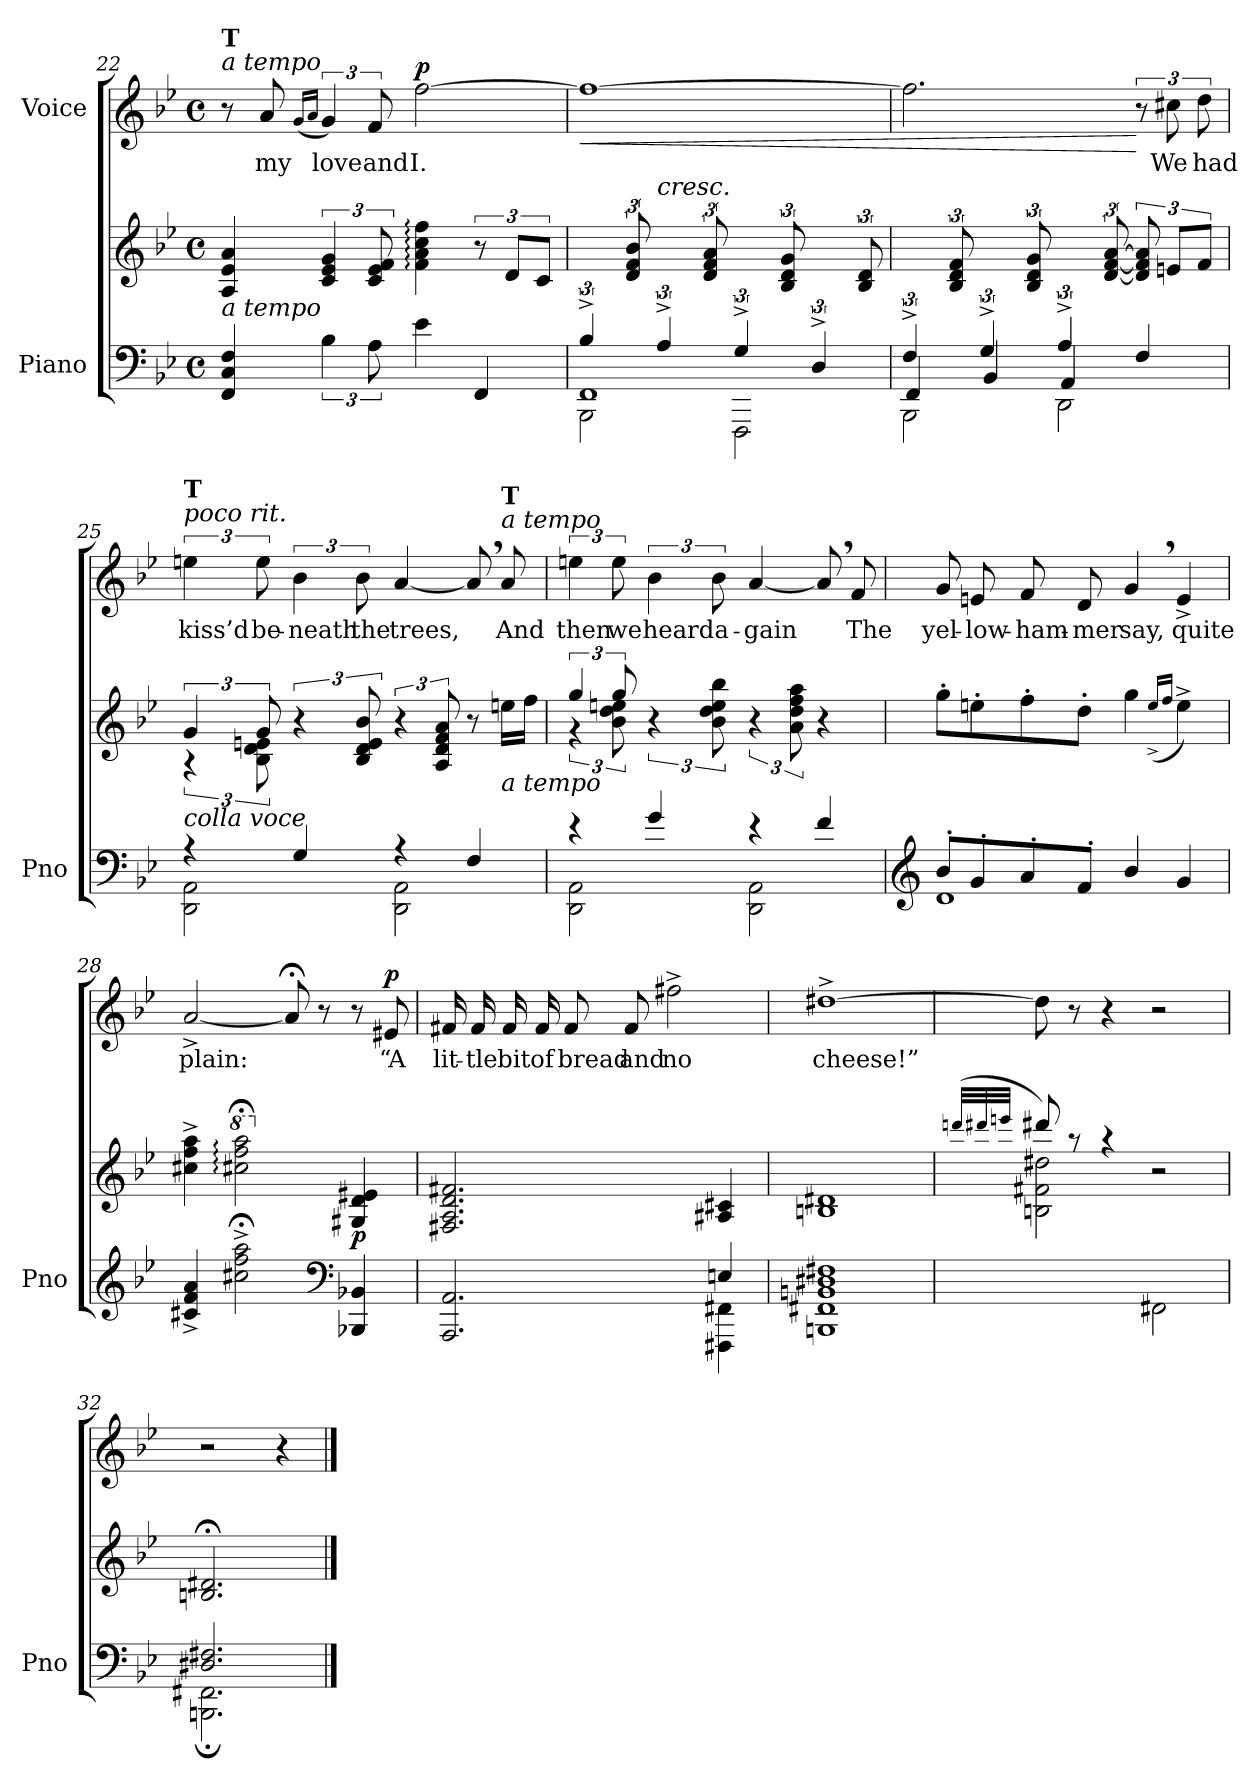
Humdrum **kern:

**kern	**kern	**dynam	**kern	**text	**dynam
*part2	*part2	*part2	*part1	*part1	*part1
*staff3	*staff2	*staff2/3	*staff1	*staff1	*staff1
*I"Piano	*	*	*I"Voice	*	*
*I'Pno	*	*	*	*	*
*clefF4	*clefG2	*	*clefG2	*	*
*k[b-e-]	*k[b-e-]	*	*k[b-e-]	*	*
*M4/4	*M4/4	*	*M4/4	*	*
*met(c)	*met(c)	*	*met(c)	*	*
=22	=22	=22	=22	=22	=22
!	!	!	!LO:TX:a:i:t=a tempo	!	!
!	!	!	!LO:TX:a:B:t=T	!	!
!LO:TX:a:i:t=a tempo	!	!	!	!	!
4FF/ 4C/ 4F/	4A/ 4e-/ 4a/	.	8r	.	.
!	!	!	!	!LO:LY:b	!
.	.	.	8a/	my	.
.	.	.	(<16qg/LL	.	.
.	.	.	16qa/JJ	.	.
!	!	!	!	!LO:LY:b	!
6B-\	6c/ 6e-/ 6g/	.	6g/)	love	.
!	!	!	!	!LO:LY:b	!
12A\	12c/ 12e-/ 12f/	.	12f/	and	.
!	!	!	!	!LO:LY:b	!LO:DY:a
4e-\	4f\: 4a\: 4cc\: 4ff\:	.	[2ff\	I.	p
4FF/	12r	.	.	.	.
.	12d/L	.	.	.	.
.	12c/J	.	.	.	.
!!LO:LB:g=z
=23	=23	=23	=23	=23	=23
*^	*	*	*	*	*
*	*^	*	*	*	*	*
!	!	!	!	!	!	!	!LO:HP:b
(<6B-^/	1FF	2BBB-\	6ryy	.	1ff_	.	<
12ryy	.	.	12d/ 12f/ 12b-/)	.	.	.	.
!	!	!	!LO:TX:a:i:t=cresc.	!	!	!	!
(<6A^/	.	.	6ryy	.	.	.	.
12ryy	.	.	12d/ 12f/ 12a/)	.	.	.	.
(<6G^/	.	2FFF\	6ryy	.	.	.	.
12ryy	.	.	12B-/ 12d/ 12g/)	.	.	.	.
(<6D^/	.	.	6ryy	.	.	.	.
12ryy	.	.	12B-/ 12d/)	.	.	.	.
=24	=24	=24	=24	=24	=24	=24	=24
(<6F^/	4FF/	2BBB-\	6ryy	.	2.ff\]	.	.
12ryy	.	.	12B-/ 12d/ 12f/)	.	.	.	.
(<6G^/	4BB-/	.	6ryy	.	.	.	.
12ryy	.	.	12B-/ 12d/ 12g/)	.	.	.	.
(<6A^/	4AA/	2DD\	6ryy	.	.	.	.
3ryy	.	.	[12d/ [12f/ [12a/)	.	.	.	.
.	4F/	.	12d/] 12f/] 12a/]	.	12r	.	[
!	!	!	!	!	!	!LO:LY:b	!
.	.	.	12en/L	.	12cc#X\	We	.
!	!	!	!	!	!	!LO:LY:b	!
.	.	.	12f/J	.	12dd\	had	.
*	*v	*v	*	*	*	*	*
!!LO:PB:g=z
=25	=25	=25	=25	=25	=25	=25
*	*	*^	*	*	*	*
!	!	!	!	!	!LO:TX:a:i:t=poco rit.	!	!
!	!	!	!	!	!LO:TX:a:B:t=T	!	!
!LO:TX:a:i:t=colla voce	!	!	!	!	!	!	!
!	!	!	!	!	!	!LO:LY:b	!
4r	2DD\ 2AA\	6g/	6r	.	6een\	kiss’d	.
!	!	!	!	!	!	!LO:LY:b	!
.	.	12g/	12B-\ 12d\ 12en\	.	12ee\	be-	.
!	!	!	!	!	!	!LO:LY:b	!
4G/	.	6r	2.ryy	.	6b-\	-neath	.
!	!	!	!	!	!	!LO:LY:b	!
.	.	12B-/ 12d/ 12e/ 12b-/	.	.	12b-\	the	.
!	!	!	!	!	!	!LO:LY:b	!
4r	2DD\ 2AA\	6r	.	.	[4a/	trees,	.
.	.	12A/ 12d/ 12f/ 12a/	.	.	.	.	.
4F/	.	8r	.	.	8a,/]	.	.
!	!	!	!	!	!LO:TX:a:i:t=a tempo	!	!
!	!	!	!	!	!LO:TX:a:B:t=T	!	!
!	!	!LO:TX:b:i:t=a tempo	!	!	!	!	!
!	!	!	!	!	!	!LO:LY:b	!
.	.	16een\LL	.	.	8a/	And	.
.	.	16ff\JJ	.	.	.	.	.
=26	=26	=26	=26	=26	=26	=26	=26
!	!	!	!	!	!	!LO:LY:b	!
4r	2DD\ 2AA\	6gg/	6r	.	6een\	then	.
!	!	!	!	!	!	!LO:LY:b	!
.	.	12gg/	12b-\ 12dd\ 12een\	.	12ee\	we	.
!	!	!	!	!	!	!LO:LY:b	!
4g/	.	6r	2.ryy	.	6b-\	heard	.
!	!	!	!	!	!	!LO:LY:b	!
.	.	12b-\ 12dd\ 12ee\ 12bb-\	.	.	12b-\	a-	.
!	!	!	!	!	!	!LO:LY:b	!
4r	2DD\ 2AA\	6r	.	.	[4a/	-gain	.
.	.	12a\ 12dd\ 12ff\ 12aa\	.	.	.	.	.
4f/	.	4r	.	.	8a,/]	.	.
!	!	!	!	!	!	!LO:LY:b	!
.	.	.	.	.	8f/	The	.
*	*	*v	*v	*	*	*	*
!!LO:LB:g=z
=27	=27	=27	=27	=27	=27	=27
*clefG2	*	*	*	*	*	*
!	!	!	!	!	!LO:LY:b	!
8b-'/L	1d	8gg'\L	.	8g/	yel-	.
!	!	!	!	!	!LO:LY:b	!
8g'/	.	8een'\	.	8en/	-low-	.
!	!	!	!	!	!LO:LY:b	!
8a'/	.	8ff'\	.	8f/	-ham-	.
!	!	!	!	!	!LO:LY:b	!
8f'/J	.	8dd'\J	.	8d/	-mer	.
!	!	!	!	!	!LO:LY:b	!
4b-/	.	4gg\	.	4g,/	say,	.
.	.	(<16qee^/LL	.	.	.	.
.	.	16qff/JJ	.	.	.	.
!	!	!	!	!	!LO:LY:b	!
4g/	.	4ee^\)	.	4e^/	quite	.
*v	*v	*	*	*	*	*
=28	=28	=28	=28	=28	=28
!	!	!	!	!LO:LY:b	!
4c#X/^ 4f/^ 4a/^	4cc#X\^ 4ff\^ 4aa\^	.	[2a^/	plain:	.
*	*8va	*	*	*	*
2cc#X\;^ 2ff\;^ 2aa\;^	2ccc#X\;: 2fff\;: 2aaa\;:	.	.	.	.
.	.	.	8a;</]	.	.
.	.	.	8r	.	.
*clefF4	*	*	*	*	*
*	*X8va	*	*	*	*
!	!	!LO:DY:b	!	!	!
4BBB-X/ 4BB-X/	4G#X/ 4d/ 4e#X/	p	8r	.	.
!	!	!	!	!LO:LY:b	!LO:DY:a
.	.	.	8e#X/	“A	p
!!LO:LB:g=z
=29	=29	=29	=29	=29	=29
*^	*	*	*	*	*
!	!	!	!	!	!LO:LY:b	!
2.ryy	2.AAA/ 2.AA/	2.F#X/ 2.A/ 2.d/ 2.f#X/	.	16f#X/	lit-	.
!	!	!	!	!	!LO:LY:b	!
.	.	.	.	16f#/	-tle	.
!	!	!	!	!	!LO:LY:b	!
.	.	.	.	16f#/	bit	.
!	!	!	!	!	!LO:LY:b	!
.	.	.	.	16f#/	of	.
!	!	!	!	!	!LO:LY:b	!
.	.	.	.	8f#/	bread	.
!	!	!	!	!	!LO:LY:b	!
.	.	.	.	8f#/	and	.
!	!	!	!	!	!LO:LY:b	!
.	.	.	.	2ff#X^\	no	.
4En/	4FFF#X\ 4FF#X\	4A#X/ 4c#X/	.	.	.	.
=30	=30	=30	=30	=30	=30	=30
!	!	!	!	!	!LO:LY:b	!
1BBn 1D#X 1F#X	1BBBn 1FF#X	1Bn 1d#X	.	[1dd#X^	cheese!”	.
*v	*v	*	*	*	*	*
!!LO:LB:g=z
=31	=31	=31	=31	=31	=31
.	(>32qdddn/LLL	.	.	.	.
.	32qddd#X/	.	.	.	.
.	32qeeen/JJJ	.	.	.	.
*	*^	*	*	*	*
2ryy	8ddd#/)	2Bn\ 2f#X\ 2dd#X\	.	8dd#\]	.	.
.	8raa	.	.	8r	.	.
.	4raa	.	.	4r	.	.
2FF#X\	2r	2ryy	.	2r	.	.
*	*v	*v	*	*	*	*
=32	=32	=32	=32	=32	=32
*^	*	*	*	*	*
2.D#X/ 2.F#X/	2.BBBn\; 2.FF#X\;	2.Bn/;< 2.d#X/;<	.	2r	.	.
.	.	.	.	4r	.	.
*v	*v	*	*	*	*	*
==	==	==	==	==	==
*-	*-	*-	*-	*-	*-
